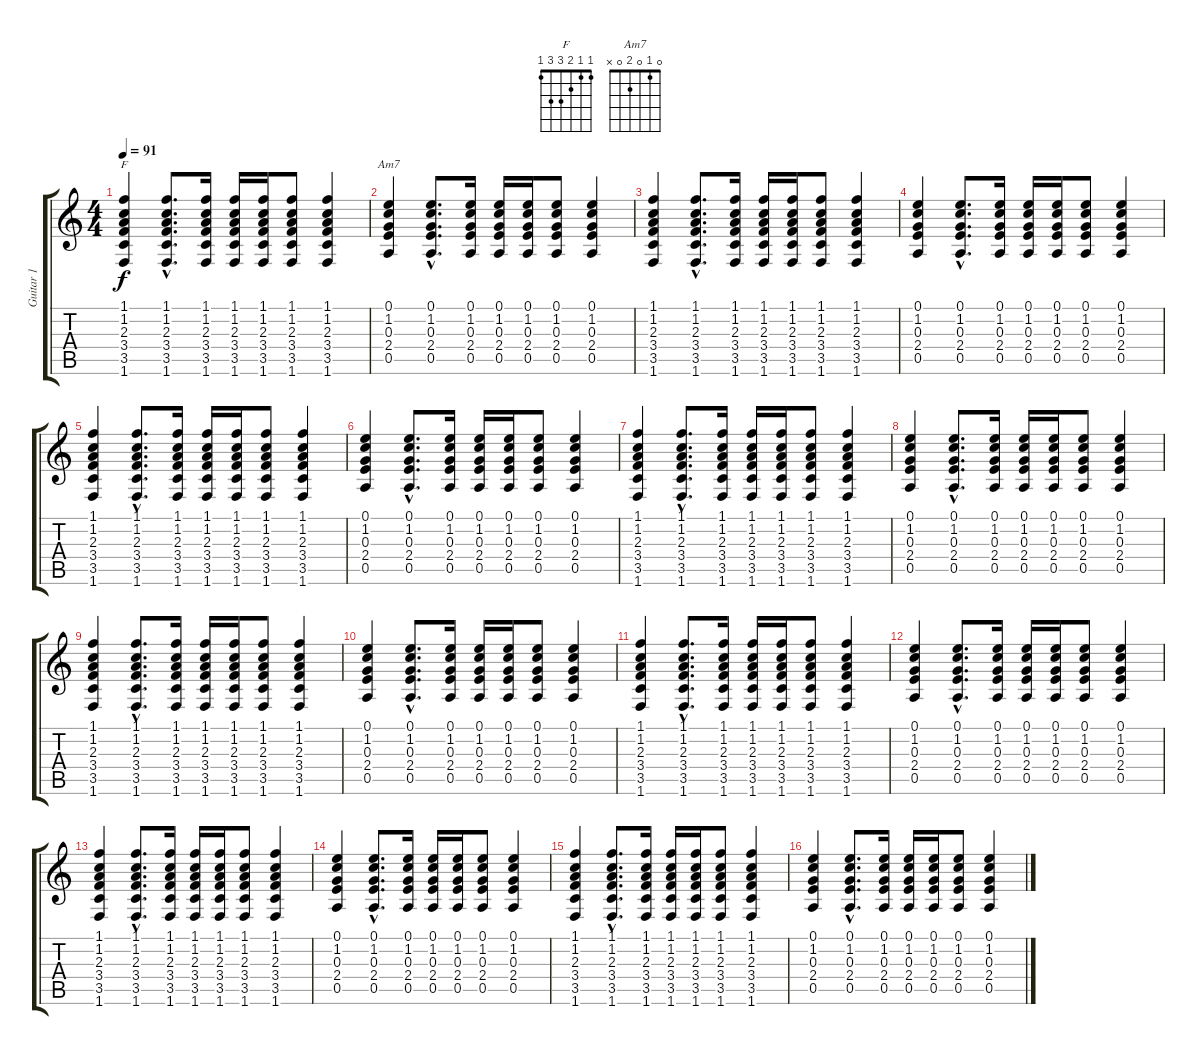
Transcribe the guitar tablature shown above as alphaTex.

\track ("Guitar 1" "Guitar 1") {instrument electricguitarclean}
\staff {score tabs}
\tuning (E4 B3 G3 D3 A2 E2) {hide}
\chord ("F" 1 1 2 3 3 1)
\chord ("Am7" 0 1 0 2 0 x)
\ts (4 4)
\tempo 91
\clef g2
\ks c
(1.1 1.2 2.3 3.4 3.5 1.6).4{ch "F" dy f} (1.1{hac} 1.2{hac} 2.3{hac} 3.4{hac} 3.5{hac} 1.6{hac}).8{d} (1.1 1.2 2.3 3.4 3.5 1.6).16 (1.1 1.2 2.3 3.4 3.5 1.6).16 (1.1 1.2 2.3 3.4 3.5 1.6).16 (1.1 1.2 2.3 3.4 3.5 1.6).8 (1.1 1.2 2.3 3.4 3.5 1.6).4 |
(0.1 1.2 0.3 2.4 0.5).4{ch "Am7"} (0.1{hac} 1.2{hac} 0.3{hac} 2.4{hac} 0.5{hac}).8{d} (0.1 1.2 0.3 2.4 0.5).16 (0.1 1.2 0.3 2.4 0.5).16 (0.1 1.2 0.3 2.4 0.5).16 (0.1 1.2 0.3 2.4 0.5).8 (0.1 1.2 0.3 2.4 0.5).4 |
(1.1 1.2 2.3 3.4 3.5 1.6).4 (1.1{hac} 1.2{hac} 2.3{hac} 3.4{hac} 3.5{hac} 1.6{hac}).8{d} (1.1 1.2 2.3 3.4 3.5 1.6).16 (1.1 1.2 2.3 3.4 3.5 1.6).16 (1.1 1.2 2.3 3.4 3.5 1.6).16 (1.1 1.2 2.3 3.4 3.5 1.6).8 (1.1 1.2 2.3 3.4 3.5 1.6).4 |
(0.1 1.2 0.3 2.4 0.5).4 (0.1{hac} 1.2{hac} 0.3{hac} 2.4{hac} 0.5{hac}).8{d} (0.1 1.2 0.3 2.4 0.5).16 (0.1 1.2 0.3 2.4 0.5).16 (0.1 1.2 0.3 2.4 0.5).16 (0.1 1.2 0.3 2.4 0.5).8 (0.1 1.2 0.3 2.4 0.5).4 |
(1.1 1.2 2.3 3.4 3.5 1.6).4 (1.1{hac} 1.2{hac} 2.3{hac} 3.4{hac} 3.5{hac} 1.6{hac}).8{d} (1.1 1.2 2.3 3.4 3.5 1.6).16 (1.1 1.2 2.3 3.4 3.5 1.6).16 (1.1 1.2 2.3 3.4 3.5 1.6).16 (1.1 1.2 2.3 3.4 3.5 1.6).8 (1.1 1.2 2.3 3.4 3.5 1.6).4 |
(0.1 1.2 0.3 2.4 0.5).4 (0.1{hac} 1.2{hac} 0.3{hac} 2.4{hac} 0.5{hac}).8{d} (0.1 1.2 0.3 2.4 0.5).16 (0.1 1.2 0.3 2.4 0.5).16 (0.1 1.2 0.3 2.4 0.5).16 (0.1 1.2 0.3 2.4 0.5).8 (0.1 1.2 0.3 2.4 0.5).4 |
(1.1 1.2 2.3 3.4 3.5 1.6).4 (1.1{hac} 1.2{hac} 2.3{hac} 3.4{hac} 3.5{hac} 1.6{hac}).8{d} (1.1 1.2 2.3 3.4 3.5 1.6).16 (1.1 1.2 2.3 3.4 3.5 1.6).16 (1.1 1.2 2.3 3.4 3.5 1.6).16 (1.1 1.2 2.3 3.4 3.5 1.6).8 (1.1 1.2 2.3 3.4 3.5 1.6).4 |
(0.1 1.2 0.3 2.4 0.5).4 (0.1{hac} 1.2{hac} 0.3{hac} 2.4{hac} 0.5{hac}).8{d} (0.1 1.2 0.3 2.4 0.5).16 (0.1 1.2 0.3 2.4 0.5).16 (0.1 1.2 0.3 2.4 0.5).16 (0.1 1.2 0.3 2.4 0.5).8 (0.1 1.2 0.3 2.4 0.5).4 |
(1.1 1.2 2.3 3.4 3.5 1.6).4 (1.1{hac} 1.2{hac} 2.3{hac} 3.4{hac} 3.5{hac} 1.6{hac}).8{d} (1.1 1.2 2.3 3.4 3.5 1.6).16 (1.1 1.2 2.3 3.4 3.5 1.6).16 (1.1 1.2 2.3 3.4 3.5 1.6).16 (1.1 1.2 2.3 3.4 3.5 1.6).8 (1.1 1.2 2.3 3.4 3.5 1.6).4 |
(0.1 1.2 0.3 2.4 0.5).4 (0.1{hac} 1.2{hac} 0.3{hac} 2.4{hac} 0.5{hac}).8{d} (0.1 1.2 0.3 2.4 0.5).16 (0.1 1.2 0.3 2.4 0.5).16 (0.1 1.2 0.3 2.4 0.5).16 (0.1 1.2 0.3 2.4 0.5).8 (0.1 1.2 0.3 2.4 0.5).4 |
(1.1 1.2 2.3 3.4 3.5 1.6).4 (1.1{hac} 1.2{hac} 2.3{hac} 3.4{hac} 3.5{hac} 1.6{hac}).8{d} (1.1 1.2 2.3 3.4 3.5 1.6).16 (1.1 1.2 2.3 3.4 3.5 1.6).16 (1.1 1.2 2.3 3.4 3.5 1.6).16 (1.1 1.2 2.3 3.4 3.5 1.6).8 (1.1 1.2 2.3 3.4 3.5 1.6).4 |
(0.1 1.2 0.3 2.4 0.5).4 (0.1{hac} 1.2{hac} 0.3{hac} 2.4{hac} 0.5{hac}).8{d} (0.1 1.2 0.3 2.4 0.5).16 (0.1 1.2 0.3 2.4 0.5).16 (0.1 1.2 0.3 2.4 0.5).16 (0.1 1.2 0.3 2.4 0.5).8 (0.1 1.2 0.3 2.4 0.5).4 |
(1.1 1.2 2.3 3.4 3.5 1.6).4 (1.1{hac} 1.2{hac} 2.3{hac} 3.4{hac} 3.5{hac} 1.6{hac}).8{d} (1.1 1.2 2.3 3.4 3.5 1.6).16 (1.1 1.2 2.3 3.4 3.5 1.6).16 (1.1 1.2 2.3 3.4 3.5 1.6).16 (1.1 1.2 2.3 3.4 3.5 1.6).8 (1.1 1.2 2.3 3.4 3.5 1.6).4 |
(0.1 1.2 0.3 2.4 0.5).4 (0.1{hac} 1.2{hac} 0.3{hac} 2.4{hac} 0.5{hac}).8{d} (0.1 1.2 0.3 2.4 0.5).16 (0.1 1.2 0.3 2.4 0.5).16 (0.1 1.2 0.3 2.4 0.5).16 (0.1 1.2 0.3 2.4 0.5).8 (0.1 1.2 0.3 2.4 0.5).4 |
(1.1 1.2 2.3 3.4 3.5 1.6).4 (1.1{hac} 1.2{hac} 2.3{hac} 3.4{hac} 3.5{hac} 1.6{hac}).8{d} (1.1 1.2 2.3 3.4 3.5 1.6).16 (1.1 1.2 2.3 3.4 3.5 1.6).16 (1.1 1.2 2.3 3.4 3.5 1.6).16 (1.1 1.2 2.3 3.4 3.5 1.6).8 (1.1 1.2 2.3 3.4 3.5 1.6).4 |
(0.1 1.2 0.3 2.4 0.5).4 (0.1{hac} 1.2{hac} 0.3{hac} 2.4{hac} 0.5{hac}).8{d} (0.1 1.2 0.3 2.4 0.5).16 (0.1 1.2 0.3 2.4 0.5).16 (0.1 1.2 0.3 2.4 0.5).16 (0.1 1.2 0.3 2.4 0.5).8 (0.1 1.2 0.3 2.4 0.5).4
